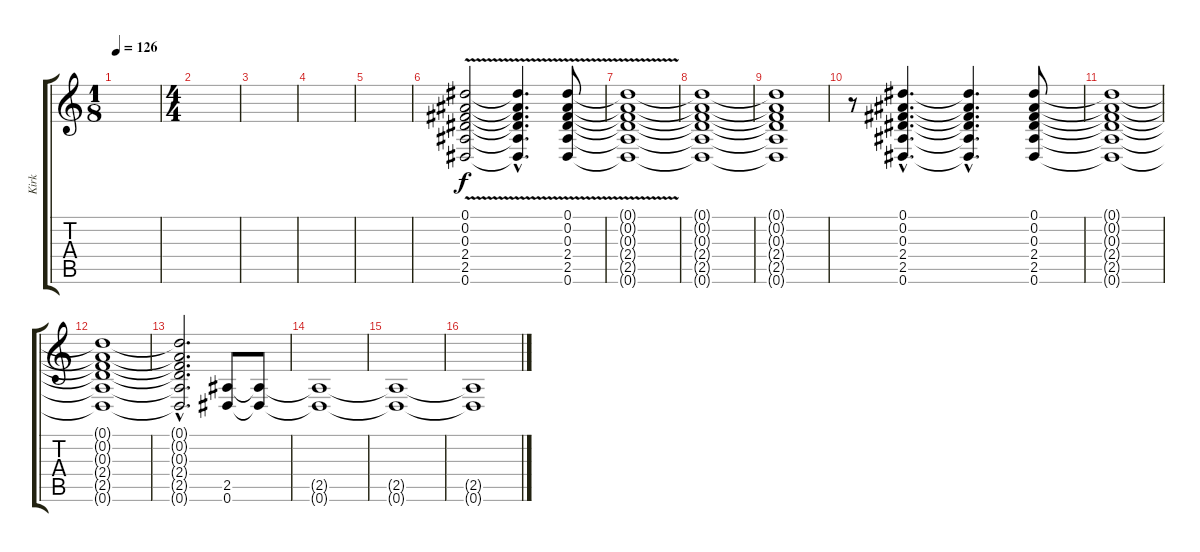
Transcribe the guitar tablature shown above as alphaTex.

\track ("Kirk" "Kirk") {instrument distortionguitar}
\staff {score tabs}
\tuning (Eb4 Bb3 Gb3 Db3 Ab2 Eb2) {hide}
\ts (1 8)
\tempo 126
\clef g2
\ks c
|
\ts (4 4)
|
|
|
|
(0.1{v} 0.2{v} 0.3{v} 2.4{v} 2.5{v} 0.6{v}).2 (0.1{hac t} 0.2{hac t} 0.3{hac t} 2.4{hac t} 2.5{hac t} 0.6{hac t}).4{d} (0.1{v} 0.2{v} 0.3{v} 2.4{v} 2.5{v} 0.6{v}).8 |
(0.1{t} 0.2{t} 0.3{t} 2.4{t} 2.5{t} 0.6{t}).1 |
(0.1{t} 0.2{t} 0.3{t} 2.4{t} 2.5{t} 0.6{t}).1 |
(0.1{t} 0.2{t} 0.3{t} 2.4{t} 2.5{t} 0.6{t}).1 |
r.8 (0.1{hac} 0.2{hac} 0.3{hac} 2.4{hac} 2.5{hac} 0.6{hac}).4{d} (0.1{hac t} 0.2{hac t} 0.3{hac t} 2.4{hac t} 2.5{hac t} 0.6{hac t}).4{d} (0.1 0.2 0.3 2.4 2.5 0.6).8 |
(0.1{t} 0.2{t} 0.3{t} 2.4{t} 2.5{t} 0.6{t}).1 |
(0.1{t} 0.2{t} 0.3{t} 2.4{t} 2.5{t} 0.6{t}).1 |
(0.1{hac t} 0.2{hac t} 0.3{hac t} 2.4{hac t} 2.5{hac t} 0.6{hac t}).2{d} (2.5 0.6).8 (2.5{t} 0.6{t}).8 |
(2.5{t} 0.6{t}).1 |
(2.5{t} 0.6{t}).1 |
(2.5{t} 0.6{t}).1
